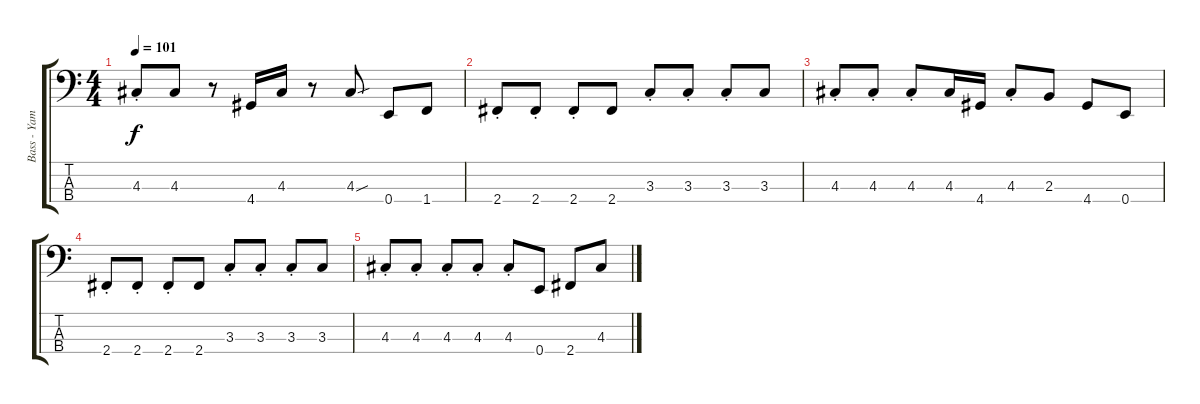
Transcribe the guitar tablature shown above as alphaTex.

\track ("Bass - Yamada" "Bass - Yam") {instrument electricbasspick}
\staff {score tabs}
\tuning (G2 D2 A1 E1) {hide}
\ts (4 4)
\tempo 101
\clef f4
\ks c
4.3{st}.8{dy f} 4.3.8 r.8 4.4.16 4.3.16 r.8 4.3{sou}.8 0.4.8 1.4.8 |
2.4{st}.8 2.4{st}.8 2.4{st}.8 2.4.8 3.3{st}.8 3.3{st}.8 3.3{st}.8 3.3.8 |
4.3{st}.8 4.3{st}.8 4.3{st}.8 4.3.16 4.4.16 4.3{st}.8 2.3.8 4.4.8 0.4.8 |
2.4{st}.8 2.4{st}.8 2.4{st}.8 2.4.8 3.3{st}.8 3.3{st}.8 3.3{st}.8 3.3.8 |
4.3{st}.8 4.3{st}.8 4.3{st}.8 4.3{st}.8 4.3{st}.8 0.4.8 2.4.8 4.3.8
